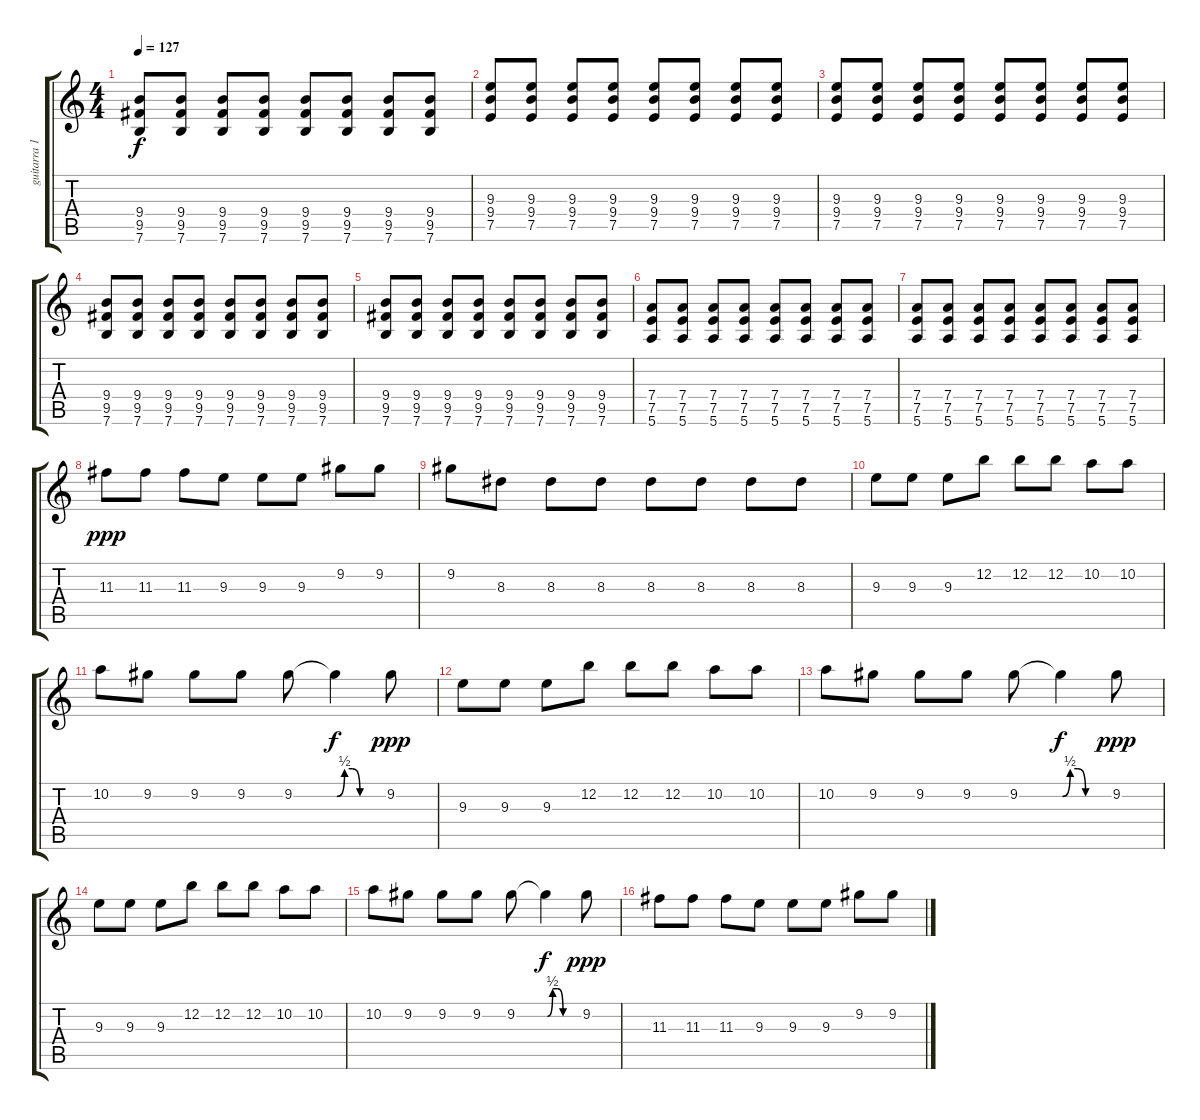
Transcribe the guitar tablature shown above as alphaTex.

\track ("guitarra 1" "guitarra 1") {instrument overdrivenguitar}
\staff {score tabs}
\tuning (E4 B3 G3 D3 A2 E2) {hide}
\ts (4 4)
\tempo 127
\clef g2
\ks c
(9.4 9.5 7.6).8{dy f} (9.4 9.5 7.6).8 (9.4 9.5 7.6).8 (9.4 9.5 7.6).8 (9.4 9.5 7.6).8 (9.4 9.5 7.6).8 (9.4 9.5 7.6).8 (9.4 9.5 7.6).8 |
(9.3 9.4 7.5).8 (9.3 9.4 7.5).8 (9.3 9.4 7.5).8 (9.3 9.4 7.5).8 (9.3 9.4 7.5).8 (9.3 9.4 7.5).8 (9.3 9.4 7.5).8 (9.3 9.4 7.5).8 |
(9.3 9.4 7.5).8 (9.3 9.4 7.5).8 (9.3 9.4 7.5).8 (9.3 9.4 7.5).8 (9.3 9.4 7.5).8 (9.3 9.4 7.5).8 (9.3 9.4 7.5).8 (9.3 9.4 7.5).8 |
(9.4 9.5 7.6).8 (9.4 9.5 7.6).8 (9.4 9.5 7.6).8 (9.4 9.5 7.6).8 (9.4 9.5 7.6).8 (9.4 9.5 7.6).8 (9.4 9.5 7.6).8 (9.4 9.5 7.6).8 |
(9.4 9.5 7.6).8 (9.4 9.5 7.6).8 (9.4 9.5 7.6).8 (9.4 9.5 7.6).8 (9.4 9.5 7.6).8 (9.4 9.5 7.6).8 (9.4 9.5 7.6).8 (9.4 9.5 7.6).8 |
(7.4 7.5 5.6).8 (7.4 7.5 5.6).8 (7.4 7.5 5.6).8 (7.4 7.5 5.6).8 (7.4 7.5 5.6).8 (7.4 7.5 5.6).8 (7.4 7.5 5.6).8 (7.4 7.5 5.6).8 |
(7.4 7.5 5.6).8 (7.4 7.5 5.6).8 (7.4 7.5 5.6).8 (7.4 7.5 5.6).8 (7.4 7.5 5.6).8 (7.4 7.5 5.6).8 (7.4 7.5 5.6).8 (7.4 7.5 5.6).8 |
11.3.8{dy ppp} 11.3.8 11.3.8 9.3.8 9.3.8 9.3.8 9.2.8 9.2.8 |
9.2.8 8.3.8 8.3.8 8.3.8 8.3.8 8.3.8 8.3.8 8.3.8 |
9.3.8 9.3.8 9.3.8 12.2.8 12.2.8 12.2.8 10.2.8 10.2.8 |
10.2.8 9.2.8 9.2.8 9.2.8 9.2.8 9.2{be (custom 0 0 10 2 20 2 30 0 60 0) t}.4{dy f} 9.2.8{dy ppp} |
9.3.8 9.3.8 9.3.8 12.2.8 12.2.8 12.2.8 10.2.8 10.2.8 |
10.2.8 9.2.8 9.2.8 9.2.8 9.2.8 9.2{be (custom 0 0 10 2 20 2 30 0 60 0) t}.4{dy f} 9.2.8{dy ppp} |
9.3.8 9.3.8 9.3.8 12.2.8 12.2.8 12.2.8 10.2.8 10.2.8 |
10.2.8 9.2.8 9.2.8 9.2.8 9.2.8 9.2{be (custom 0 0 10 2 20 2 30 0 60 0) t}.4{dy f} 9.2.8{dy ppp} |
11.3.8 11.3.8 11.3.8 9.3.8 9.3.8 9.3.8 9.2.8 9.2.8
